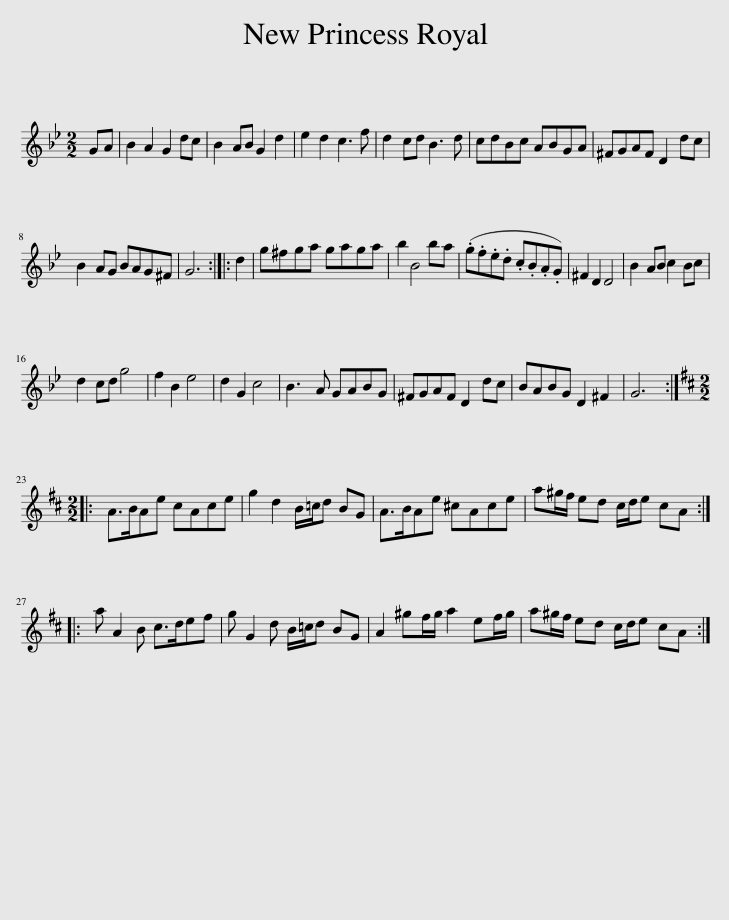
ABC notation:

X:1
L:1/8
M:2/2
I:linebreak $
K:Gmin
V:1 treble
V:1
 GA | B2 A2 G2 dc | B2 AB G2 d2 | e2 d2 c3 f | d2 cd B3 d | %5
 cdBc ABGA | ^FGAF D2 dc |$ B2 AG BAG^F | G6 :: d2 | %10
 g^fga gaga | b2 B4 ba | (.g.f.e.d .c.B.A.G) | ^F2 D2 D4 | B2 AB c2 Bc |$ %15
 d2 cd g4 | f2 B2 e4 | d2 G2 c4 | B3 A GABG | ^FGAF D2 dc | %20
 BABG D2 ^F2 | G6 ::$[K:D][M:2/2] A>BAe cAce | g2 d2 B/=c/d BG | A>BAe ^cAce | %25
 a^g/f/ ed c/d/e cA ::$ a A2 B c>def | g G2 d B/=c/d BG | A2 ^gf/g/ a2 ef/g/ | a^g/f/ ed c/d/e cA :| %30
